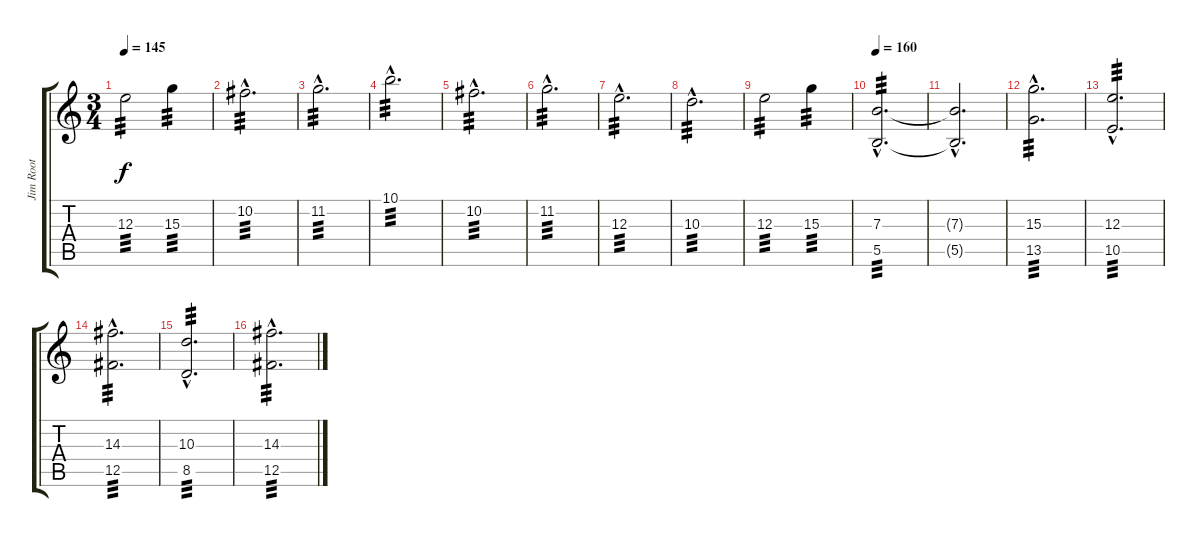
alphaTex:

\track ("Jim Root" "Jim Root") {instrument distortionguitar}
\staff {score tabs}
\tuning (Db4 Ab3 E3 B2 Gb2 B1) {hide}
\ts (3 4)
\tempo 145
\clef g2
\ks c
12.3.2{tp 3 dy f} 15.3.4{tp 3} |
10.2{hac}.2{d tp 3} |
11.2{hac}.2{d tp 3} |
10.1{hac}.2{d tp 3} |
10.2{hac}.2{d tp 3} |
11.2{hac}.2{d tp 3} |
12.3{hac}.2{d tp 3} |
10.3{hac}.2{d tp 3} |
12.3.2{tp 3} 15.3.4{tp 3} |
\tempo 160
(7.3{hac} 5.5{hac}).2{d tp 3} |
(7.3{hac t} 5.5{hac t}).2{d} |
(15.3{hac} 13.5{hac}).2{d tp 3} |
(12.3{hac} 10.5{hac}).2{d tp 3} |
(14.3{hac} 12.5{hac}).2{d tp 3} |
(10.3{hac} 8.5{hac}).2{d tp 3} |
(14.3{hac} 12.5{hac}).2{d tp 3}
